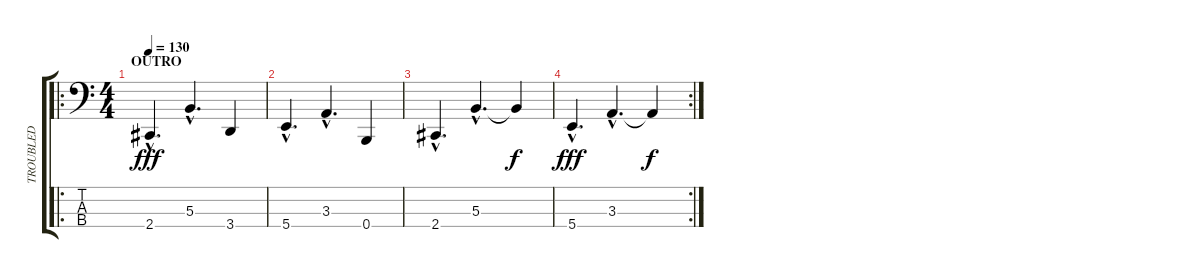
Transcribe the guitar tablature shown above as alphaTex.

\track ("TROUBLED" "TROUBLED") {instrument electricbasspick}
\staff {score tabs}
\tuning (E2 B1 Gb1 B0) {hide}
\ro
\ts (4 4)
\section ("" "OUTRO")
\tempo 130
\clef f4
\ks c
2.4{hac}.4{d dy fff} 5.3{hac}.4{d} 3.4.4 |
5.4{hac}.4{d} 3.3{hac}.4{d} 0.4.4 |
2.4{hac}.4{d} 5.3{hac}.4{d} 5.3{t}.4{dy f} |
\rc 2
5.4{hac}.4{d dy fff} 3.3{hac}.4{d} 3.3{t}.4{dy f}
